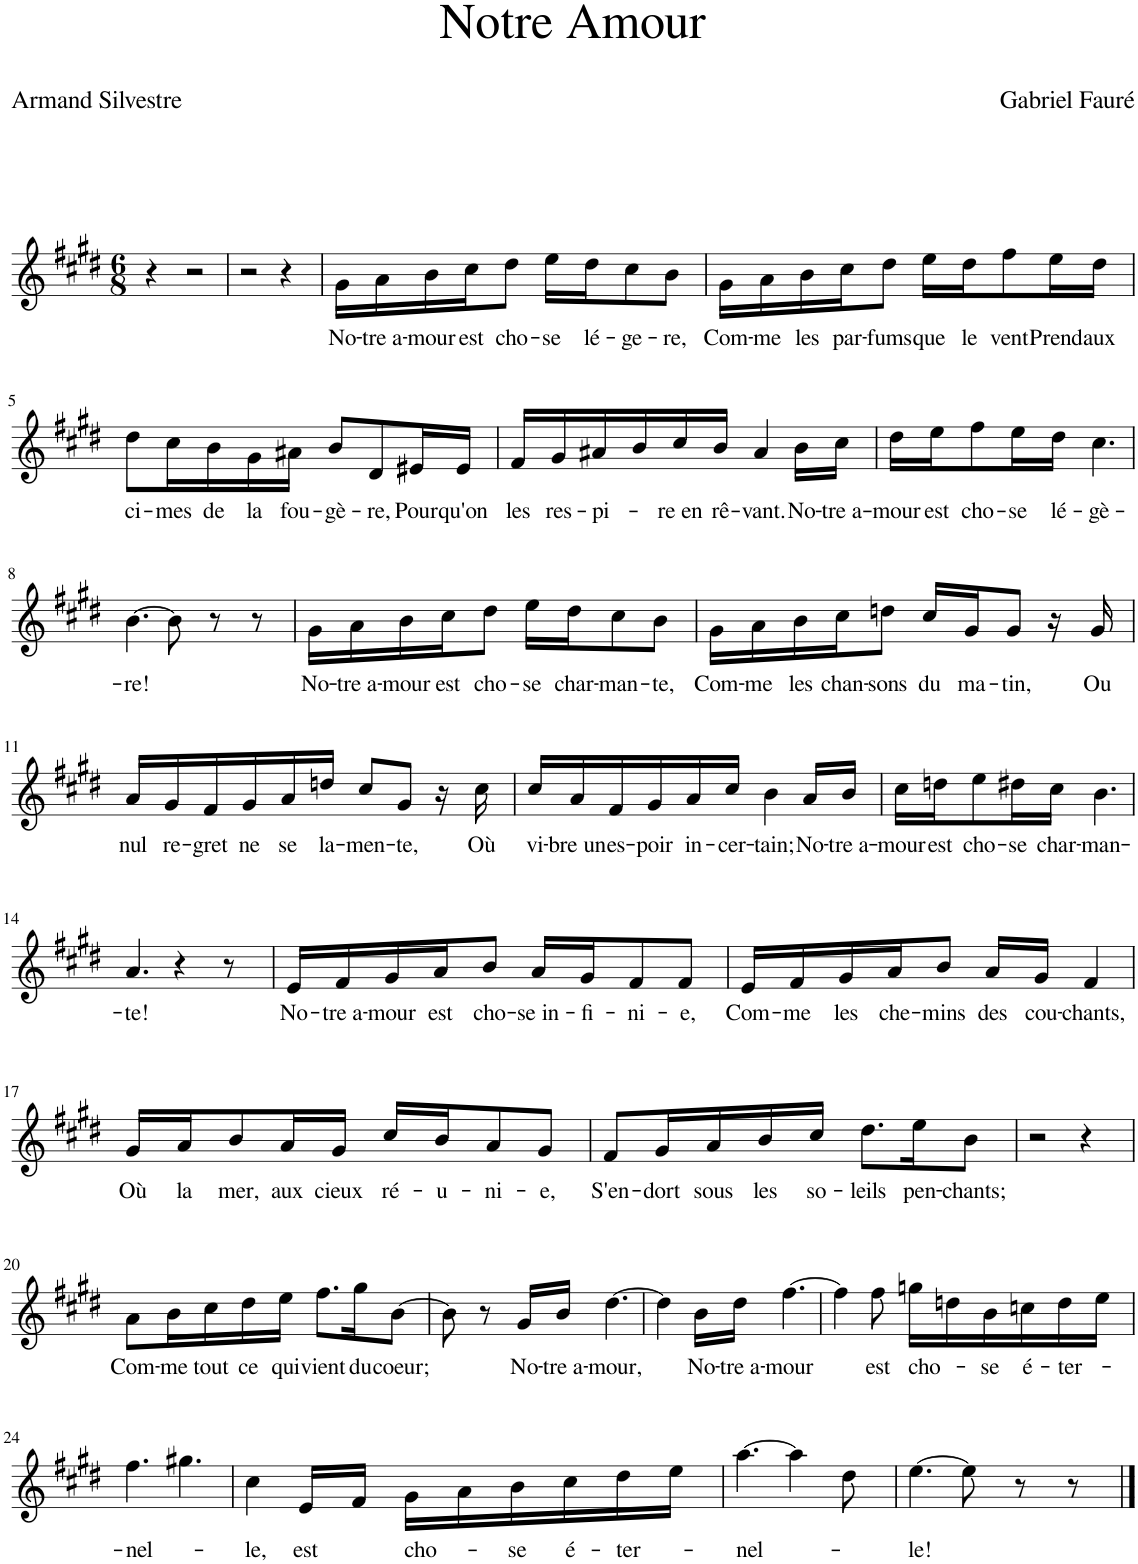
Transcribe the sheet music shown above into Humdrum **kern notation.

**kern	**text
*part1	*part1
*staff1	*staff1
*I"Piano	*
*I'Pno	*
*clefG2	*
*k[f#c#g#d#]	*
*M6/8	*
=1	=1
4r	.
2r	.
=2	=2
2r	.
4r	.
=3	=3
!	!LO:LY:b
16g#\LL	No-
!	!LO:LY:b
16a\	-tre a-
!	!LO:LY:b
16b\	-mour
!	!LO:LY:b
16cc#\J	est
!	!LO:LY:b
8dd#\J	cho-
!	!LO:LY:b
16ee\LL	-se
!	!LO:LY:b
16dd#\J	lé-
!	!LO:LY:b
8cc#\	-ge-
!	!LO:LY:b
8b\J	-re,
=4	=4
!	!LO:LY:b
16g#\LL	Com-
!	!LO:LY:b
16a\	-me
!	!LO:LY:b
16b\	les
!	!LO:LY:b
16cc#\J	par-
!	!LO:LY:b
8dd#\J	-fums
!	!LO:LY:b
16ee\LL	que
!	!LO:LY:b
16dd#\J	le
!	!LO:LY:b
8ff#\	vent
!	!LO:LY:b
16ee\L	Prend
!	!LO:LY:b
16dd#\JJ	aux
!!LO:LB:g=z
=5	=5
!	!LO:LY:b
8dd#\L	ci-
!	!LO:LY:b
16cc#\L	-mes
!	!LO:LY:b
16b\	de
!	!LO:LY:b
16g#\	la
!	!LO:LY:b
16a#X\JJ	fou-
!	!LO:LY:b
8b/L	-gè-
!	!LO:LY:b
8d#/	-re,
!	!LO:LY:b
16e#X/L	Pour
!	!LO:LY:b
16e#/JJ	qu'on
=6	=6
!	!LO:LY:b
16f#/LL	les
!	!LO:LY:b
16g#/	res-
!	!LO:LY:b
16a#X/	-pi-
16b/	.
!	!LO:LY:b
16cc#/	-re en
!	!LO:LY:b
16b/JJ	rê-
!	!LO:LY:b
4a#/	-vant.
!	!LO:LY:b
16b\LL	No-
!	!LO:LY:b
16cc#\JJ	-tre a-
=7	=7
!	!LO:LY:b
16dd#\LL	-mour
!	!LO:LY:b
16ee\J	est
!	!LO:LY:b
8ff#\	cho-
!	!LO:LY:b
16ee\L	-se
!	!LO:LY:b
16dd#\JJ	lé-
!	!LO:LY:b
4.cc#\	-gè-
!!LO:LB:g=z
=8	=8
!	!LO:LY:b
[4.b\	-re!
8b\]	.
8r	.
8r	.
=9	=9
!	!LO:LY:b
16g#\LL	No-
!	!LO:LY:b
16a\	-tre a-
!	!LO:LY:b
16b\	-mour
!	!LO:LY:b
16cc#\J	est
!	!LO:LY:b
8dd#\J	cho-
!	!LO:LY:b
16ee\LL	-se
!	!LO:LY:b
16dd#\J	char-
!	!LO:LY:b
8cc#\	-man-
!	!LO:LY:b
8b\J	-te,
=10	=10
!	!LO:LY:b
16g#\LL	Com-
!	!LO:LY:b
16a\	-me
!	!LO:LY:b
16b\	les
!	!LO:LY:b
16cc#\J	chan-
!	!LO:LY:b
8ddn\J	-sons
!	!LO:LY:b
16cc#/LL	du
!	!LO:LY:b
16g#/J	ma-
!	!LO:LY:b
8g#/J	-tin,
16r	.
!	!LO:LY:b
16g#/	Ou
!!LO:LB:g=z
=11	=11
!	!LO:LY:b
16a/LL	nul
!	!LO:LY:b
16g#/	re-
!	!LO:LY:b
16f#/	-gret
!	!LO:LY:b
16g#/	ne
!	!LO:LY:b
16a/	se
!	!LO:LY:b
16ddn/JJ	la-
!	!LO:LY:b
8cc#/L	-men-
!	!LO:LY:b
8g#/J	-te,
16r	.
!	!LO:LY:b
16cc#\	Où
=12	=12
!	!LO:LY:b
16cc#/LL	vi-
!	!LO:LY:b
16a/	-bre un
!	!LO:LY:b
16f#/	es-
!	!LO:LY:b
16g#/	-poir
!	!LO:LY:b
16a/	in-
!	!LO:LY:b
16cc#/JJ	-cer-
!	!LO:LY:b
4b\	-tain;
!	!LO:LY:b
16a/LL	No-
!	!LO:LY:b
16b/JJ	-tre a-
=13	=13
!	!LO:LY:b
16cc#\LL	-mour
!	!LO:LY:b
16ddn\J	est
!	!LO:LY:b
8ee\	cho-
!	!LO:LY:b
16dd#X\L	-se
!	!LO:LY:b
16cc#\JJ	char-
!	!LO:LY:b
4.b\	-man-
!!LO:LB:g=z
=14	=14
!	!LO:LY:b
4.a/	-te!
4r	.
8r	.
=15	=15
!	!LO:LY:b
16e/LL	No-
!	!LO:LY:b
16f#/	-tre a-
!	!LO:LY:b
16g#/	-mour
!	!LO:LY:b
16a/J	est
!	!LO:LY:b
8b/J	cho-
!	!LO:LY:b
16a/LL	-se in-
!	!LO:LY:b
16g#/J	-fi-
!	!LO:LY:b
8f#/	-ni-
!	!LO:LY:b
8f#/J	-e,
=16	=16
!	!LO:LY:b
16e/LL	Com-
!	!LO:LY:b
16f#/	-me
!	!LO:LY:b
16g#/	les
!	!LO:LY:b
16a/J	che-
!	!LO:LY:b
8b/J	-mins
!	!LO:LY:b
16a/LL	des
!	!LO:LY:b
16g#/JJ	cou-
!	!LO:LY:b
4f#/	-chants,
!!LO:LB:g=z
=17	=17
!	!LO:LY:b
16g#/LL	Où
!	!LO:LY:b
16a/J	la
!	!LO:LY:b
8b/	mer,
!	!LO:LY:b
16a/L	aux
!	!LO:LY:b
16g#/JJ	cieux
!	!LO:LY:b
16cc#/LL	ré-
!	!LO:LY:b
16b/J	-u-
!	!LO:LY:b
8a/	-ni-
!	!LO:LY:b
8g#/J	e,
=18	=18
!	!LO:LY:b
8f#/L	S'en-
!	!LO:LY:b
16g#/L	-dort
!	!LO:LY:b
16a/	sous
!	!LO:LY:b
16b/	les
!	!LO:LY:b
16cc#/JJ	so-
!	!LO:LY:b
8.dd#\L	-leils
!	!LO:LY:b
16ee\K	pen-
!	!LO:LY:b
8b\J	-chants;
=19	=19
2r	.
4r	.
!!LO:LB:g=z
=20	=20
!	!LO:LY:b
8a\L	Com-
!	!LO:LY:b
16b\L	-me
!	!LO:LY:b
16cc#\	tout
!	!LO:LY:b
16dd#\	ce
!	!LO:LY:b
16ee\JJ	qui
!	!LO:LY:b
8.ff#\L	vient
!	!LO:LY:b
16gg#\K	du
!	!LO:LY:b
[8b\J	coeur;
=21	=21
8b\]	.
8r	.
!	!LO:LY:b
16g#/LL	No-
!	!LO:LY:b
16b/JJ	-tre a-
!	!LO:LY:b
[4.dd#\	-mour,
=22	=22
4dd#\]	.
!	!LO:LY:b
16b\LL	No-
!	!LO:LY:b
16dd#\JJ	-tre a-
!	!LO:LY:b
[4.ff#\	-mour
=23	=23
4ff#\]	.
!	!LO:LY:b
8ff#\	est
!	!LO:LY:b
16ggn\LL	cho-
16ddn\	.
!	!LO:LY:b
16b\	-se
!	!LO:LY:b
16ccn\	é-
!	!LO:LY:b
16dd\	-ter-
16ee\JJ	.
!!LO:LB:g=z
=24	=24
!	!LO:LY:b
4.ff#\	-nel-
4.gg#X\	.
=25	=25
!	!LO:LY:b
4cc#\	-le,
!	!LO:LY:b
16e/LL	est
16f#/JJ	.
!	!LO:LY:b
16g#\LL	cho-
16a\	.
!	!LO:LY:b
16b\	-se
!	!LO:LY:b
16cc#\	é-
!	!LO:LY:b
16dd#\	-ter-
16ee\JJ	.
=26	=26
!	!LO:LY:b
[4.aa\	-nel-
4aa\]	.
8dd#\	.
=27	=27
!	!LO:LY:b
[4.ee\	-le!
8ee\]	.
8r	.
8r	.
==	==
*-	*-
